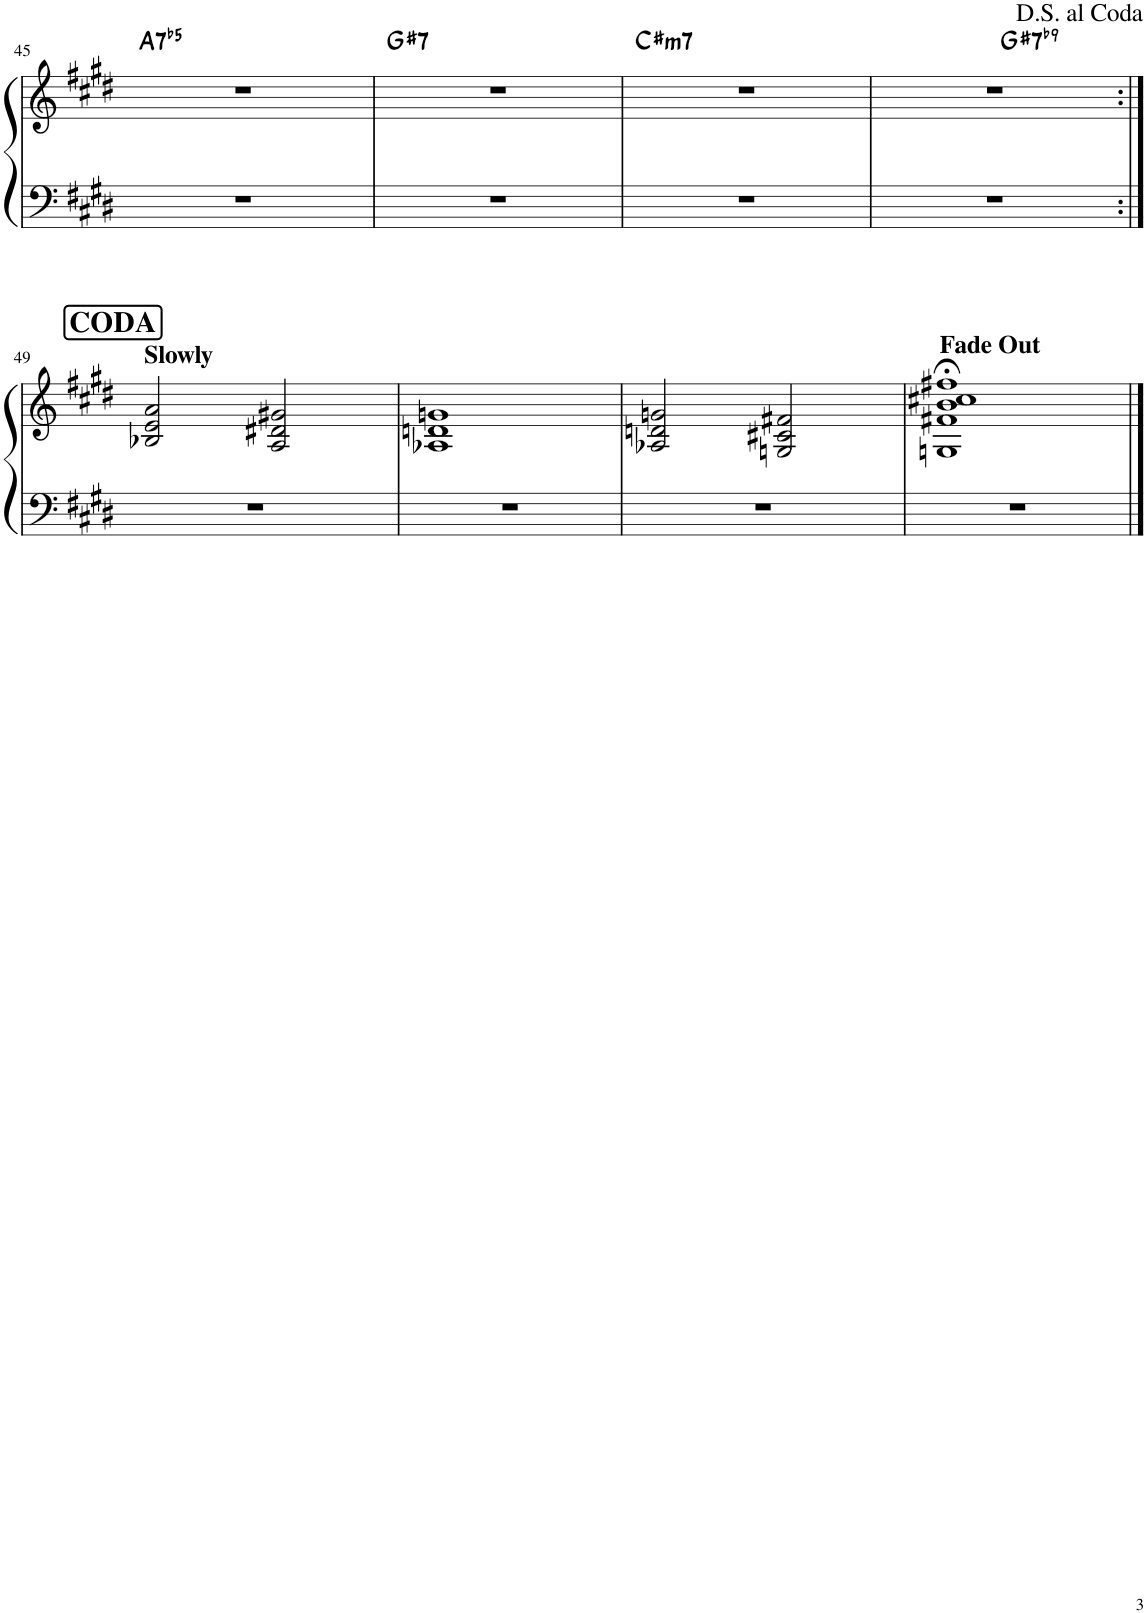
**kern	**kern	**harte
*part1	*part1	*part1
*staff2	*staff1	*
*I"Piano	*	*
*I'Pno.	*	*
!!LO:PB:g=z
*clefF4	*clefG2	*
*k[f#c#g#d#]	*k[f#c#g#d#]	*
*M4/4	*M4/4	*
=45	=45	=45
!	!	!LO:H:kt=7
1r	1r	A:(3,b5,b7)
=46	=46	=46
!	!	!LO:H:kt=7
1r	1r	G#:7
=47	=47	=47
!	!	!LO:H:kt=m7
1r	1r	C#:min7
=48	=48	=48
*	*^	*
1r	1r	2ryy	.
!	!	!	!LO:H:kt=7
.	.	2ryy	G#:7(b9)
!!LO:LB:g=z
!!LO:REH:place=s1:a:B:cj:fs=14:t=CODA
=49:|!	=49:|!	=49:|!	=49:|!
!	!LO:TX:a:B:t=Slowly	!	!
*	*v	*v	*
1r	2B-X/ 2e/ 2a/	.
.	2A/ 2d#X/ 2g#X/	.
=50	=50	=50
1r	1A-X 1dn 1gn	.
=51	=51	=51
1r	2A-X/ 2dn/ 2gn/	.
.	2Gn/ 2c#X/ 2f#X/	.
=52	=52	=52
!	!LO:TX:a:B:t=Fade Out	!
1r	1Gn;< 1f#X;< 1b;< 1cc#X;< 1ff#X;<	.
==	==	==
*-	*-	*-
